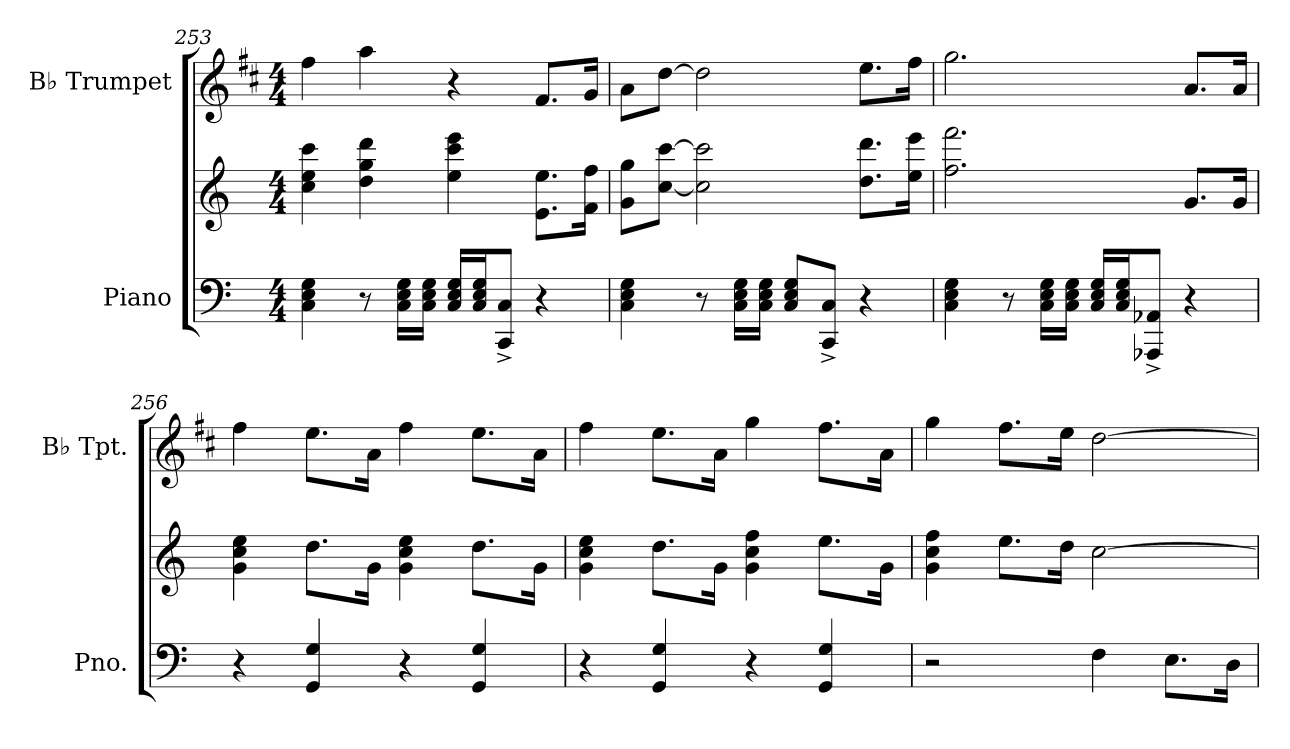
**kern	**kern	**kern
*part2	*part2	*part1
*staff3	*staff2	*staff1
*I"Piano	*	*I"B♭ Trumpet
*I'Pno.	*	*I'B♭ Tpt.
*clefF4	*clefG2	*clefG2
*	*	*ITrd1c2
*k[]	*k[]	*k[]
*M4/4	*M4/4	*M4/4
=253	=253	=253
4C\ 4E\ 4G\	4cc\ 4ee\ 4ccc\	4ee\
8r	4dd\ 4gg\ 4ddd\	4gg\
16C\ 16E\ 16G\LL	.	.
16C\ 16E\ 16G\JJ	.	.
16C/ 16E/ 16G/LL	4ee\ 4ccc\ 4eee\	4r
16C/ 16E/ 16G/J	.	.
8CC/^ 8C/^J	.	.
4r	8.e\ 8.ee\L	8.e/L
.	16f\ 16ff\Jk	16f/Jk
=254	=254	=254
4C\ 4E\ 4G\	8g\ 8gg\L	8g\L
.	[8cc\ [8ccc\J	[8cc\J
8r	2cc\] 2ccc\]	2cc\]
16C\ 16E\ 16G\LL	.	.
16C\ 16E\ 16G\JJ	.	.
8C/ 8E/ 8G/L	.	.
8CC/^ 8C/^J	.	.
4r	8.dd\ 8.ddd\L	8.dd\L
.	16ee\ 16eee\Jk	16ee\Jk
!!LO:LB:g=z
=255	=255	=255
4C\ 4E\ 4G\	2.ff\ 2.fff\	2.ff\
8r	.	.
16C\ 16E\ 16G\LL	.	.
16C\ 16E\ 16G\JJ	.	.
16C/ 16E/ 16G/LL	.	.
16C/ 16E/ 16G/J	.	.
8AAA-X/^ 8AA-X/^J	.	.
4r	8.g/L	8.g/L
.	16g/Jk	16g/Jk
=256	=256	=256
4r	4g\ 4cc\ 4ee\	4ee\
4GG/ 4G/	8.dd\L	8.dd\L
.	16g\Jk	16g\Jk
4r	4g\ 4cc\ 4ee\	4ee\
4GG/ 4G/	8.dd\L	8.dd\L
.	16g\Jk	16g\Jk
=257	=257	=257
4r	4g\ 4cc\ 4ee\	4ee\
4GG/ 4G/	8.dd\L	8.dd\L
.	16g\Jk	16g\Jk
4r	4g\ 4cc\ 4ff\	4ff\
4GG/ 4G/	8.ee\L	8.ee\L
.	16g\Jk	16g\Jk
=258	=258	=258
2r	4g\ 4cc\ 4ff\	4ff\
.	8.ee\L	8.ee\L
.	16dd\Jk	16dd\Jk
4F\	[2cc\	[2cc\
8.E\L	.	.
16D\Jk	.	.
=	=	=
*-	*-	*-
